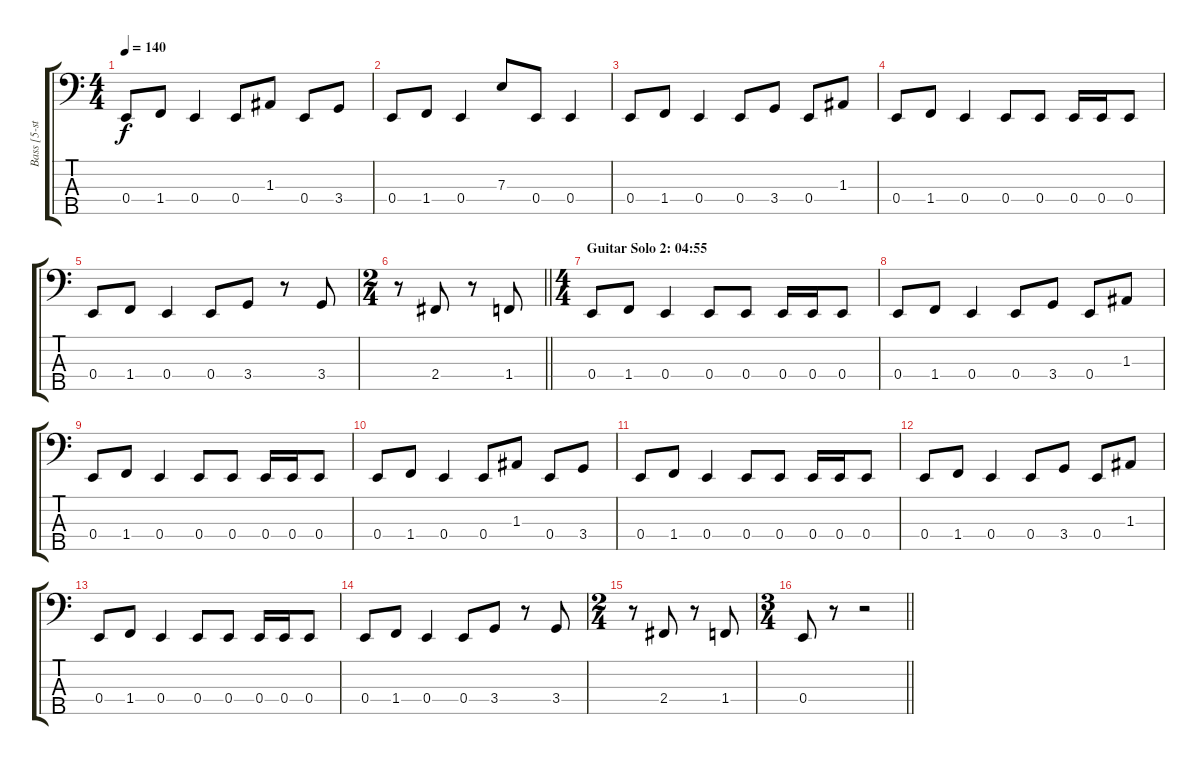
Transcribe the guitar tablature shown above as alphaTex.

\track ("Bass [5-string]" "Bass [5-st") {instrument electricbasspick}
\staff {score tabs}
\tuning (G2 D2 A1 E1 B0) {hide}
\ts (4 4)
\tempo 140
\clef f4
\ks c
0.4.8{dy f} 1.4.8 0.4.4 0.4.8 1.3.8 0.4.8 3.4.8 |
0.4.8 1.4.8 0.4.4 7.3.8 0.4.8 0.4.4 |
0.4.8 1.4.8 0.4.4 0.4.8 3.4.8 0.4.8 1.3.8 |
0.4.8 1.4.8 0.4.4 0.4.8 0.4.8 0.4.16 0.4.16 0.4.8 |
0.4.8 1.4.8 0.4.4 0.4.8 3.4.8 r.8 3.4.8 |
\ts (2 4)
\barLineRight lightlight
r.8 2.4.8 r.8 1.4.8 |
\ts (4 4)
\section ("" "Guitar Solo 2: 04:55")
0.4.8 1.4.8 0.4.4 0.4.8 0.4.8 0.4.16 0.4.16 0.4.8 |
0.4.8 1.4.8 0.4.4 0.4.8 3.4.8 0.4.8 1.3.8 |
0.4.8 1.4.8 0.4.4 0.4.8 0.4.8 0.4.16 0.4.16 0.4.8 |
0.4.8 1.4.8 0.4.4 0.4.8 1.3.8 0.4.8 3.4.8 |
0.4.8 1.4.8 0.4.4 0.4.8 0.4.8 0.4.16 0.4.16 0.4.8 |
0.4.8 1.4.8 0.4.4 0.4.8 3.4.8 0.4.8 1.3.8 |
0.4.8 1.4.8 0.4.4 0.4.8 0.4.8 0.4.16 0.4.16 0.4.8 |
0.4.8 1.4.8 0.4.4 0.4.8 3.4.8 r.8 3.4.8 |
\ts (2 4)
r.8 2.4.8 r.8 1.4.8 |
\ts (3 4)
\barLineRight lightlight
0.4.8 r.8 r.2
